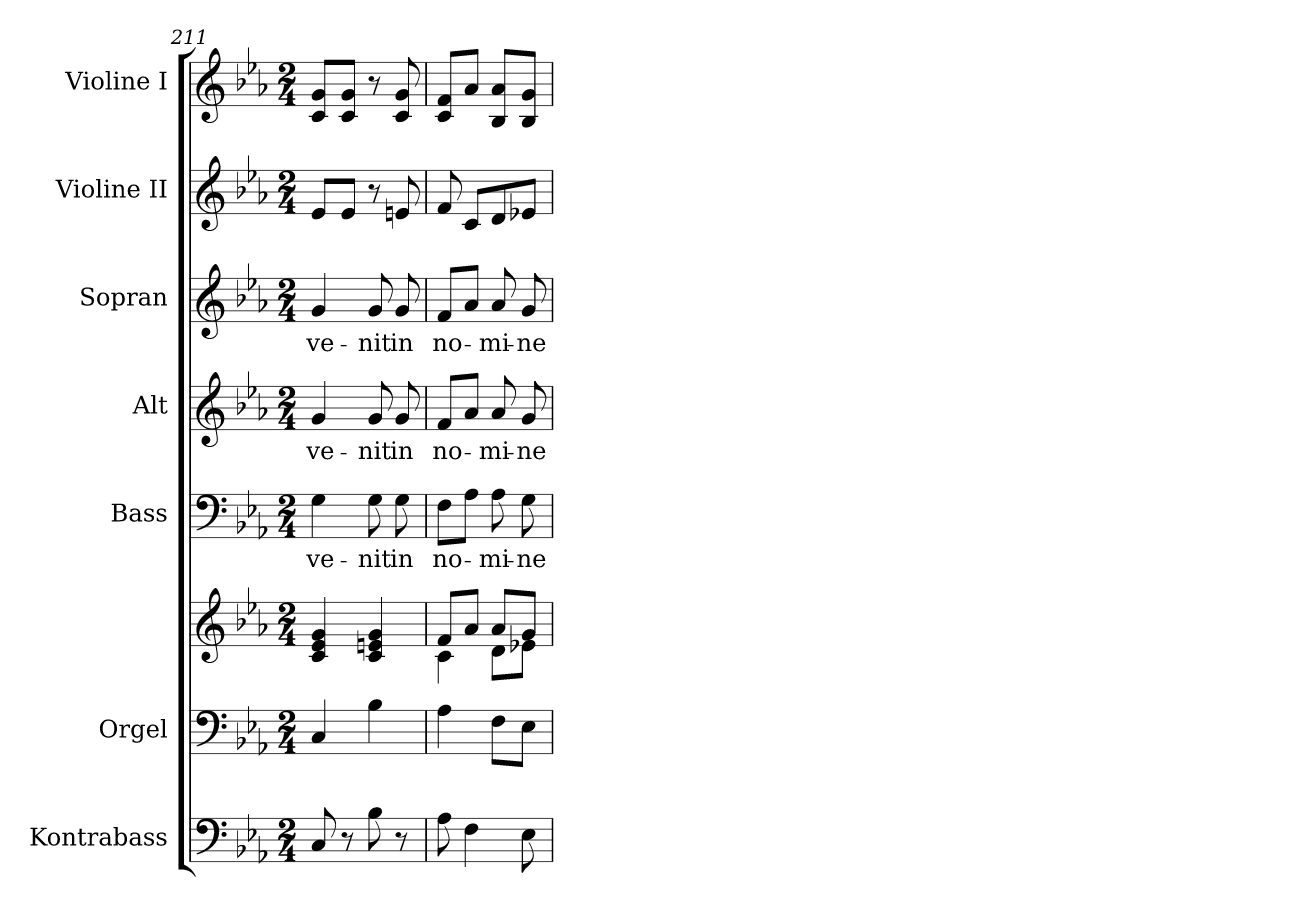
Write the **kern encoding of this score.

**kern	**kern	**kern	**kern	**text	**kern	**text	**kern	**text	**kern	**kern
*part7	*part6	*part6	*part5	*part5	*part4	*part4	*part3	*part3	*part2	*part1
*staff8	*staff7	*staff6	*staff5	*staff5	*staff4	*staff4	*staff3	*staff3	*staff2	*staff1
*I"Kontrabass	*I"Orgel	*	*I"Bass	*	*I"Alt	*	*I"Sopran	*	*I"Violine II	*I"Violine I
*I'Kb.	*I'Org.	*	*I'B	*	*I'A	*	*I'S	*	*I'Vl. II	*I'Vl. I
*clefF4	*clefF4	*clefG2	*clefF4	*	*clefG2	*	*clefG2	*	*clefG2	*clefG2
*ITrd7c12	*	*	*	*	*	*	*	*	*	*
*k[b-e-a-]	*k[b-e-a-]	*k[b-e-a-]	*k[b-e-a-]	*	*k[b-e-a-]	*	*k[b-e-a-]	*	*k[b-e-a-]	*k[b-e-a-]
*E-:	*E-:	*E-:	*E-:	*	*E-:	*	*E-:	*	*E-:	*E-:
*M2/4	*M2/4	*M2/4	*M2/4	*	*M2/4	*	*M2/4	*	*M2/4	*M2/4
=211	=211	=211	=211	=211	=211	=211	=211	=211	=211	=211
!	!	!	!	!LO:LY:b	!	!LO:LY:b	!	!LO:LY:b	!	!
8CC/	4C/	4c/ 4e-/ 4g/	4G\	ve-	4g/	ve-	4g/	ve-	8e-/L	8c/ 8g/L
8r	.	.	.	.	.	.	.	.	8e-/J	8c/ 8g/J
!	!	!	!	!LO:LY:b	!	!LO:LY:b	!	!LO:LY:b	!	!
8BB-\	4B-\	4c/ 4en/ 4g/	8G\	-nit	8g/	-nit	8g/	-nit	8r	8r
!	!	!	!	!LO:LY:b	!	!LO:LY:b	!	!LO:LY:b	!	!
8r	.	.	8G\	in	8g/	in	8g/	in	8en/	8c/ 8g/
!!LO:PB:g=z
=212	=212	=212	=212	=212	=212	=212	=212	=212	=212	=212
*	*	*^	*	*	*	*	*	*	*	*
!	!	!	!	!	!LO:LY:b	!	!LO:LY:b	!	!LO:LY:b	!	!
8AA-\	4A-\	8f/L	4c\	8F\L	no-	8f/L	no-	8f/L	no-	8f/	8c/ 8f/L
4FF\	.	8a-/J	.	8A-\J	.	8a-/J	.	8a-/J	.	8c/L	8a-/J
!	!	!	!	!	!LO:LY:b	!	!LO:LY:b	!	!LO:LY:b	!	!
.	8F\L	8a-/L	8d\L	8A-\	-mi-	8a-/	-mi-	8a-/	-mi-	8d/	8B-/ 8a-/L
!	!	!	!	!	!LO:LY:b	!	!LO:LY:b	!	!LO:LY:b	!	!
8EE-\	8E-\J	8g/J	8e-X\J	8G\	-ne	8g/	-ne	8g/	-ne	8e-X/J	8B-/ 8g/J
*	*	*v	*v	*	*	*	*	*	*	*	*
=	=	=	=	=	=	=	=	=	=	=
*-	*-	*-	*-	*-	*-	*-	*-	*-	*-	*-
